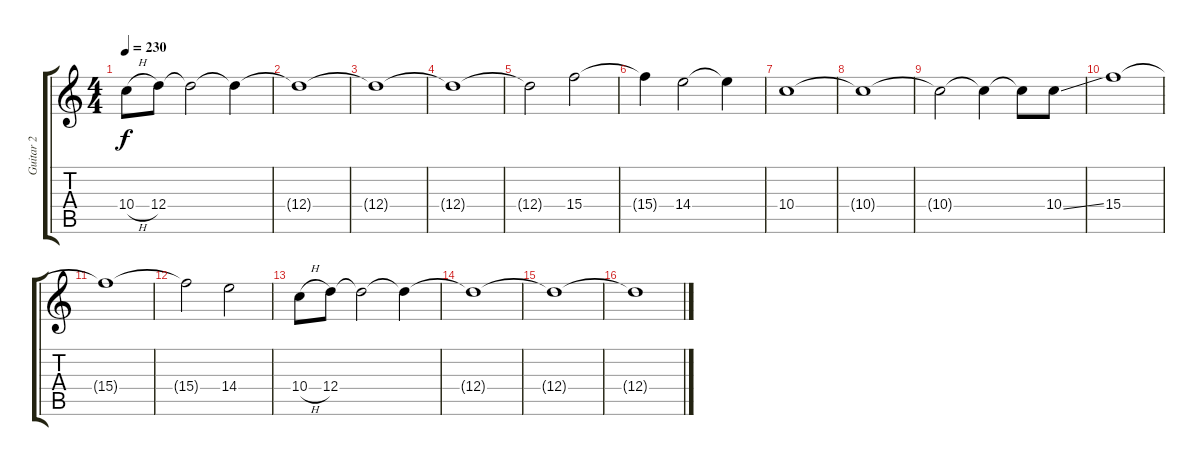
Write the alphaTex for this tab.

\track ("Guitar 2" "Guitar 2") {instrument distortionguitar}
\staff {score tabs}
\tuning (E4 B3 G3 D3 A2 D2) {hide}
\ts (4 4)
\tempo 230
\clef g2
\ks c
10.4{h}.8{dy f} 12.4.8 12.4{t}.2 12.4{t}.4 |
12.4{t}.1 |
12.4{t}.1 |
12.4{t}.1 |
12.4{t}.2 15.4.2 |
15.4{t}.4 14.4.2 14.4{t}.4 |
10.4.1 |
10.4{t}.1 |
10.4{t}.2 10.4{t}.4 10.4{t}.8 10.4{ss}.8 |
15.4.1 |
15.4{t}.1 |
15.4{t}.2 14.4.2 |
10.4{h}.8 12.4.8 12.4{t}.2 12.4{t}.4 |
12.4{t}.1 |
12.4{t}.1 |
12.4{t}.1
